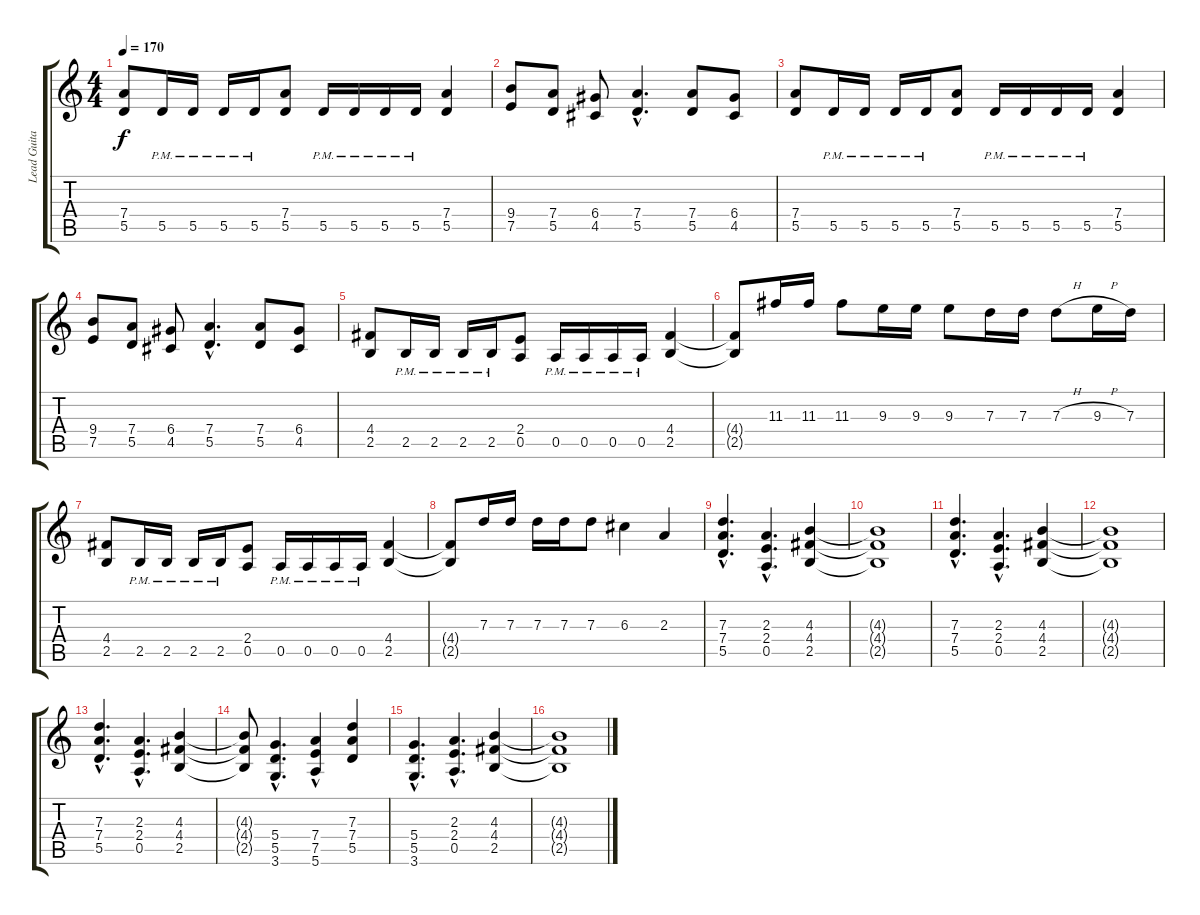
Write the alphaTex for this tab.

\track ("Lead Guitar" "Lead Guita") {instrument distortionguitar}
\staff {score tabs}
\tuning (E4 B3 G3 D3 A2 E2) {hide}
\ts (4 4)
\tempo 170
\clef g2
\ks c
(7.4 5.5).8{dy f} 5.5{pm}.16 5.5{pm}.16 5.5{pm}.16 5.5{pm}.16 (7.4 5.5).8 5.5{pm}.16 5.5{pm}.16 5.5{pm}.16 5.5{pm}.16 (7.4 5.5).4 |
(9.4 7.5).8 (7.4 5.5).8 (6.4 4.5).8 (7.4{hac} 5.5{hac}).4{d} (7.4 5.5).8 (6.4 4.5).8 |
(7.4 5.5).8 5.5{pm}.16 5.5{pm}.16 5.5{pm}.16 5.5{pm}.16 (7.4 5.5).8 5.5{pm}.16 5.5{pm}.16 5.5{pm}.16 5.5{pm}.16 (7.4 5.5).4 |
(9.4 7.5).8 (7.4 5.5).8 (6.4 4.5).8 (7.4{hac} 5.5{hac}).4{d} (7.4 5.5).8 (6.4 4.5).8 |
(4.4 2.5).8 2.5{pm}.16 2.5{pm}.16 2.5{pm}.16 2.5{pm}.16 (2.4 0.5).8 0.5{pm}.16 0.5{pm}.16 0.5{pm}.16 0.5{pm}.16 (4.4 2.5).4 |
(4.4{t} 2.5{t}).8 11.3.16 11.3.16 11.3.8 9.3.16 9.3.16 9.3.8 7.3.16 7.3.16 7.3{h}.8 9.3{h}.16 7.3.16 |
(4.4 2.5).8 2.5{pm}.16 2.5{pm}.16 2.5{pm}.16 2.5{pm}.16 (2.4 0.5).8 0.5{pm}.16 0.5{pm}.16 0.5{pm}.16 0.5{pm}.16 (4.4 2.5).4 |
(4.4{t} 2.5{t}).8 7.3.16 7.3.16 7.3.16 7.3.16 7.3.8 6.3.4 2.3.4 |
(7.3{hac} 7.4{hac} 5.5{hac}).4{d} (2.3{hac} 2.4{hac} 0.5{hac}).4{d} (4.3 4.4 2.5).4 |
(4.3{t} 4.4{t} 2.5{t}).1 |
(7.3{hac} 7.4{hac} 5.5{hac}).4{d} (2.3{hac} 2.4{hac} 0.5{hac}).4{d} (4.3 4.4 2.5).4 |
(4.3{t} 4.4{t} 2.5{t}).1 |
(7.3{hac} 7.4{hac} 5.5{hac}).4{d} (2.3{hac} 2.4{hac} 0.5{hac}).4{d} (4.3 4.4 2.5).4 |
(4.3{t} 4.4{t} 2.5{t}).8 (5.4{hac} 5.5{hac} 3.6{hac}).4{d} (7.4{hac} 7.5 5.6).4 (7.3 7.4 5.5).4 |
(5.4{hac} 5.5{hac} 3.6{hac}).4{d} (2.3{hac} 2.4{hac} 0.5{hac}).4{d} (4.3 4.4 2.5).4 |
(4.3{t} 4.4{t} 2.5{t}).1
